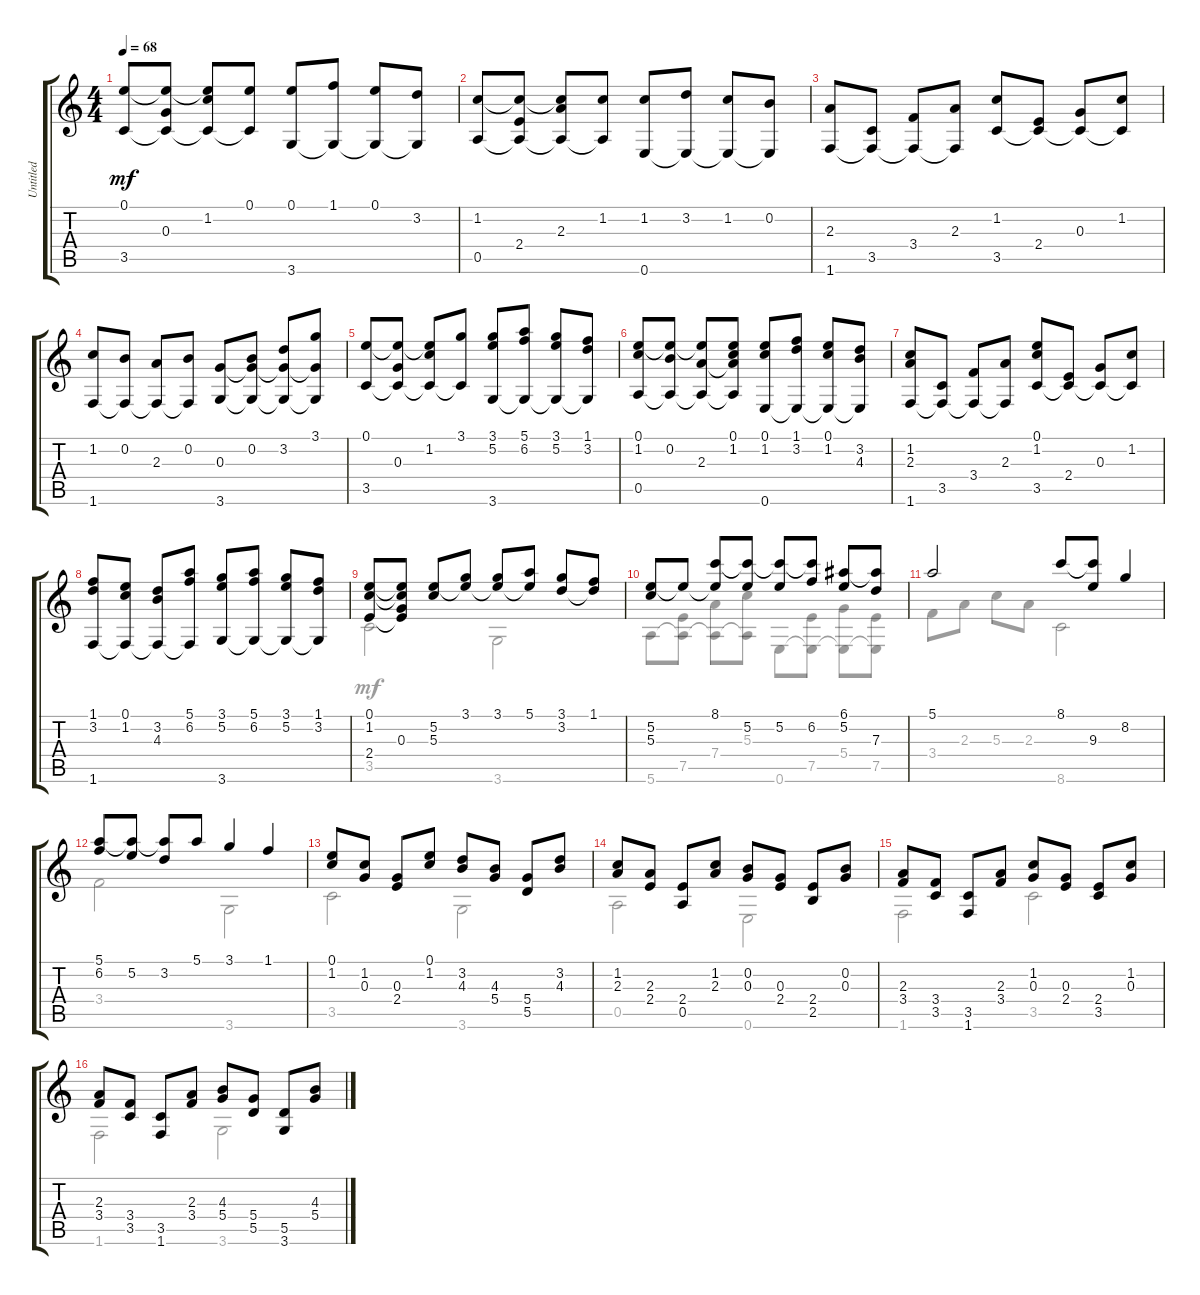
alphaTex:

\track ("Untitled" "Untitled") {instrument acousticguitarnylon}
\staff {score tabs}
\tuning (E4 B3 G3 D3 A2 E2) {hide}
\voice
\ts (4 4)
\tempo 68
\clef g2
\ks c
(0.1 3.5).8{dy mf} (0.1{t} 0.3 3.5{t}).8 (0.1{t} 1.2 3.5{t}).8 (0.1 3.5{t}).8 (0.1 3.6).8 (1.1 3.6{t}).8 (0.1 3.6{t}).8 (3.2 3.6{t}).8 |
(1.2 0.5).8 (1.2{t} 2.4 0.5{t}).8 (1.2{t} 2.3 0.5{t}).8 (1.2 0.5{t}).8 (1.2 0.6).8 (3.2 0.6{t}).8 (1.2 0.6{t}).8 (0.2 0.6{t}).8 |
(2.3 1.6).8 (3.5 1.6{t}).8 (3.4 1.6{t}).8 (2.3 1.6{t}).8 (1.2 3.5).8 (2.4 3.5{t}).8 (0.3 3.5{t}).8 (1.2 3.5{t}).8 |
(1.2 1.6).8 (0.2 1.6{t}).8 (2.3 1.6{t}).8 (0.2 1.6{t}).8 (0.3 3.6).8 (0.2 0.3{t} 3.6{t}).8 (3.2 0.3{t} 3.6{t}).8 (3.1 0.3{t} 3.6{t}).8 |
(0.1 3.5).8 (0.1{t} 0.3 3.5{t}).8 (0.1{t} 1.2 3.5{t}).8 (3.1 3.5{t}).8 (3.1 5.2 3.6).8 (5.1 6.2 3.6{t}).8 (3.1 5.2 3.6{t}).8 (1.1 3.2 3.6{t}).8 |
(0.1 1.2 0.5).8 (0.1{t} 0.2 0.5{t}).8 (0.1{t} 2.3 0.5{t}).8 (0.1 1.2 2.3{t} 0.5{t}).8 (0.1 1.2 0.6).8 (1.1 3.2 0.6{t}).8 (0.1 1.2 0.6{t}).8 (3.2 4.3 0.6{t}).8 |
(1.2 2.3 1.6).8 (3.5 1.6{t}).8 (3.4 1.6{t}).8 (2.3 1.6{t}).8 (0.1 1.2 3.5).8 (2.4 3.5{t}).8 (0.3 3.5{t}).8 (1.2 3.5{t}).8 |
(1.1 3.2 1.6).8 (0.1 1.2 1.6{t}).8 (3.2 4.3 1.6{t}).8 (5.1 6.2 1.6{t}).8 (3.1 5.2 3.6).8 (5.1 6.2 3.6{t}).8 (3.1 5.2 3.6{t}).8 (1.1 3.2 3.6{t}).8 |
(0.1 1.2 2.4).8 (0.1{t} 1.2{t} 0.3 2.4{t}).8 (5.2 5.3).8 (3.1 5.2{t}).8 (3.1 5.2{t}).8 (5.1 5.2{t}).8 (3.1 3.2).8 (1.1 3.2{t}).8 |
(5.2 5.3).8 5.2{t}.8 (8.1 5.2{t}).8 (8.1{t} 5.2).8 (8.1{t} 5.2).8 (8.1{t} 6.2).8 (6.1 5.2).8 (6.1{t} 7.3).8 |
5.1.2 8.1.8 (8.1{t} 9.3).8 8.2.4 |
(5.1 6.2).8 (5.1{t} 5.2).8 (5.1{t} 3.2).8 5.1.8 3.1.4 1.1.4 |
(0.1 1.2).8 (1.2 0.3).8 (0.3 2.4).8 (0.1 1.2).8 (3.2 4.3).8 (4.3 5.4).8 (5.4 5.5).8 (3.2 4.3).8 |
(1.2 2.3).8 (2.3 2.4).8 (2.4 0.5).8 (1.2 2.3).8 (0.2 0.3).8 (0.3 2.4).8 (2.4 2.5).8 (0.2 0.3).8 |
(2.3 3.4).8 (3.4 3.5).8 (3.5 1.6).8 (2.3 3.4).8 (1.2 0.3).8 (0.3 2.4).8 (2.4 3.5).8 (1.2 0.3).8 |
(2.3 3.4).8 (3.4 3.5).8 (3.5 1.6).8 (2.3 3.4).8 (4.3 5.4).8 (5.4 5.5).8 (5.5 3.6).8 (4.3 5.4).8
\voice
\clef g2
\ottava regular
\simile none
\ks c
|
|
|
|
|
|
|
|
3.5.2 3.6.2 |
5.6.8 (7.5 5.6{t}).8 (7.4 5.6{t}).8 (5.3 5.6{t}).8 0.6.8 (7.5 0.6{t}).8 (5.4 0.6{t}).8 (7.5 0.6{t}).8 |
3.4.8 2.3.8 5.3.8 2.3.8 8.6.2 |
3.4.2 3.6.2 |
3.5.2 3.6.2 |
0.5.2 0.6.2 |
1.6.2 3.5.2 |
1.6.2 3.6.2
